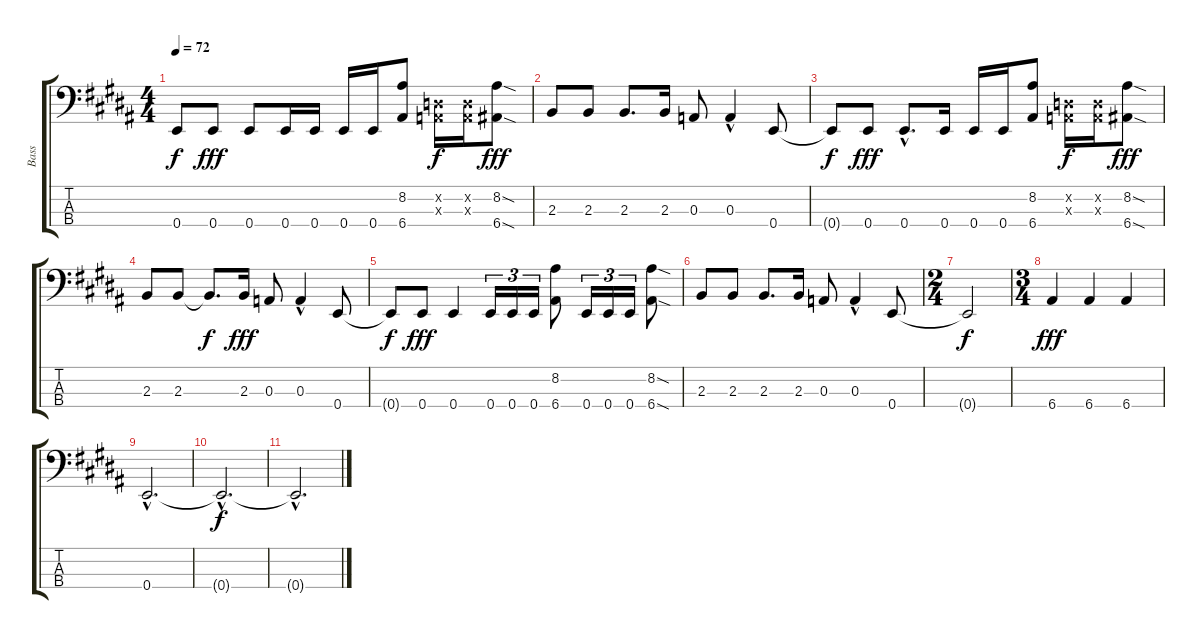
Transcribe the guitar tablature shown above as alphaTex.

\track ("Bass" "Bass") {instrument electricbassfinger}
\staff {score tabs}
\tuning (G2 D2 A1 E1) {hide}
\ts (4 4)
\tempo 72
\clef f4
\ks b
0.4{t}.8{dy f} 0.4.8{dy fff} 0.4.8 0.4.16 0.4.16 0.4.16 0.4.16 (8.2 6.4).8 (0.2{x} 0.3{x}).16{dy f} (0.2{x} 0.3{x}).16 (8.2{sod} 6.4{sod}).8{dy fff} |
2.3.8 2.3.8 2.3.8{d} 2.3.16 0.3.8 0.3{hac}.4 0.4.8 |
0.4{t}.8{dy f} 0.4.8{dy fff} 0.4{hac}.8{d} 0.4.16 0.4.16 0.4.16 (8.2 6.4).8 (0.2{x} 0.3{x}).16{dy f} (0.2{x} 0.3{x}).16 (8.2{sod} 6.4{sod}).8{dy fff} |
2.3.8 2.3.8 2.3{t}.8{d dy f} 2.3.16{dy fff} 0.3.8 0.3{hac}.4 0.4.8 |
0.4{t}.8{dy f} 0.4.8{dy fff} 0.4.4 0.4.16{tu (3 2)} 0.4.16{tu (3 2)} 0.4.16{tu (3 2)} (8.2 6.4).8 0.4.16{tu (3 2)} 0.4.16{tu (3 2)} 0.4.16{tu (3 2)} (8.2{sod} 6.4{sod}).8 |
2.3.8 2.3.8 2.3.8{d} 2.3.16 0.3.8 0.3{hac}.4 0.4.8 |
\ts (2 4)
0.4{t}.2{dy f} |
\ts (3 4)
6.4.4{dy fff} 6.4.4 6.4.4 |
0.4{hac}.2{d} |
0.4{hac t}.2{d dy f} |
0.4{hac t}.2{d}
